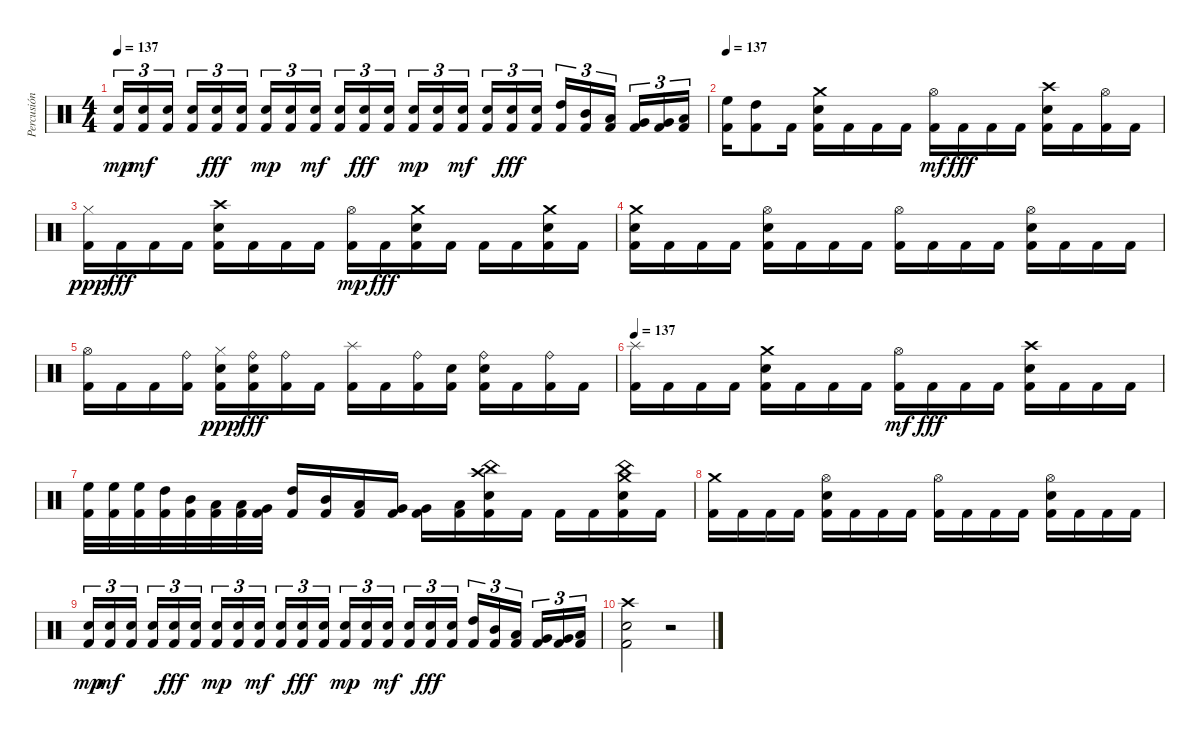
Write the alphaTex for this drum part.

\track ("Percusión" "Percusión") {instrument percussion}
\staff {score}
\articulation defaults
\ts (4 4)
\tempo 137
\clef neutral
\ks c
("Kick (hit) 2" "Electric Snare (hit)").16{tu (3 2) dy mp} ("Kick (hit) 2" "Electric Snare (hit)").16{tu (3 2) dy mf} ("Kick (hit) 2" "Electric Snare (hit)").16{tu (3 2)} ("Kick (hit) 2" "Electric Snare (hit)").16{tu (3 2)} ("Kick (hit) 2" "Electric Snare (hit)").16{tu (3 2) dy fff} ("Kick (hit) 2" "Electric Snare (hit)").16{tu (3 2)} ("Kick (hit) 2" "Electric Snare (hit)").16{tu (3 2) dy mp} ("Kick (hit) 2" "Electric Snare (hit)").16{tu (3 2)} ("Kick (hit) 2" "Electric Snare (hit)").16{tu (3 2) dy mf} ("Kick (hit) 2" "Electric Snare (hit)").16{tu (3 2)} ("Kick (hit) 2" "Electric Snare (hit)").16{tu (3 2) dy fff} ("Kick (hit) 2" "Electric Snare (hit)").16{tu (3 2)} ("Kick (hit) 2" "Electric Snare (hit)").16{tu (3 2) dy mp} ("Kick (hit) 2" "Electric Snare (hit)").16{tu (3 2)} ("Kick (hit) 2" "Electric Snare (hit)").16{tu (3 2) dy mf} ("Kick (hit) 2" "Electric Snare (hit)").16{tu (3 2)} ("Kick (hit) 2" "Electric Snare (hit)").16{tu (3 2) dy fff} ("Kick (hit) 2" "Electric Snare (hit)").16{tu (3 2)} ("Kick (hit) 2" "High Tom (hit)").16{tu (3 2)} ("Kick (hit) 2" "Mid Tom (hit)").16{tu (3 2)} ("Kick (hit) 2" "Low Tom (hit)").16{tu (3 2)} ("Kick (hit) 2" "Very Low Tom (hit)").16{tu (3 2)} ("Kick (hit) 2" "Very Low Tom (hit)").16{tu (3 2)} ("Kick (hit) 2" "Low Floor Tom (hit)").16{tu (3 2)} |
\tempo 137
("Kick (hit) 2" "High Floor Tom (hit)").16 ("Kick (hit) 2" "High Tom (hit)").8 "Kick (hit) 2".16 ("Kick (hit) 2" "Electric Snare (hit)" "Crash medium (hit)").16 "Kick (hit) 2".16 "Kick (hit) 2".16 "Kick (hit) 2".16 ("Kick (hit) 2" "Hi-Hat (open)").16{dy mf} "Kick (hit) 2".16{dy fff} "Kick (hit) 2".16 "Kick (hit) 2".16 ("Kick (hit) 2" "Electric Snare (hit)" "Crash high (hit)").16 "Kick (hit) 2".16 ("Kick (hit) 2" "Hi-Hat (open)").16 "Kick (hit) 2".16 |
("Kick (hit) 2" "Hi-Hat (closed)").16{dy ppp} "Kick (hit) 2".16{dy fff} "Kick (hit) 2".16 "Kick (hit) 2".16 ("Kick (hit) 2" "Electric Snare (hit)" "Crash high (hit)").16 "Kick (hit) 2".16 "Kick (hit) 2".16 "Kick (hit) 2".16 ("Kick (hit) 2" "Hi-Hat (open)").16{dy mp} "Kick (hit) 2".16{dy fff} ("Kick (hit) 2" "Electric Snare (hit)" "Crash medium (hit)").16 "Kick (hit) 2".16 "Kick (hit) 2".16 "Kick (hit) 2".16 ("Kick (hit) 2" "Electric Snare (hit)" "Crash medium (hit)").16 "Kick (hit) 2".16 |
("Kick (hit) 2" "Electric Snare (hit)" "Crash medium (hit)").16 "Kick (hit) 2".16 "Kick (hit) 2".16 "Kick (hit) 2".16 ("Kick (hit) 2" "Electric Snare (hit)" "Hi-Hat (open)").16 "Kick (hit) 2".16 "Kick (hit) 2".16 "Kick (hit) 2".16 ("Kick (hit) 2" "Hi-Hat (open)").16 "Kick (hit) 2".16 "Kick (hit) 2".16 "Kick (hit) 2".16 ("Kick (hit) 2" "Electric Snare (hit)" "Hi-Hat (open)").16 "Kick (hit) 2".16 "Kick (hit) 2".16 "Kick (hit) 2".16 |
("Kick (hit) 2" "Hi-Hat (open)").16 "Kick (hit) 2".16 "Kick (hit) 2".16 ("Kick (hit) 2" "Ride (bell)").16 ("Kick (hit) 2" "Electric Snare (hit)" "Hi-Hat (closed)").16{dy ppp} ("Kick (hit) 2" "Electric Snare (hit)" "Ride (bell)").16{dy fff} ("Kick (hit) 2" "Ride (bell)").16 "Kick (hit) 2".16 ("Kick (hit) 2" "Splash (hit)").16 "Kick (hit) 2".16 ("Kick (hit) 2" "Ride (bell)").16 ("Kick (hit) 2" "Electric Snare (hit)").16 ("Kick (hit) 2" "Electric Snare (hit)" "Ride (bell)").16 "Kick (hit) 2".16 ("Kick (hit) 2" "Ride (bell)").16 "Kick (hit) 2".16 |
\tempo 137
("Kick (hit) 2" "Splash (hit)").16 "Kick (hit) 2".16 "Kick (hit) 2".16 "Kick (hit) 2".16 ("Kick (hit) 2" "Electric Snare (hit)" "Crash medium (hit)").16 "Kick (hit) 2".16 "Kick (hit) 2".16 "Kick (hit) 2".16 ("Kick (hit) 2" "Hi-Hat (open)").16{dy mf} "Kick (hit) 2".16{dy fff} "Kick (hit) 2".16 "Kick (hit) 2".16 ("Kick (hit) 2" "Electric Snare (hit)" "Crash high (hit)").16 "Kick (hit) 2".16 "Kick (hit) 2".16 "Kick (hit) 2".16 |
("Kick (hit) 2" "High Floor Tom (hit)").32 ("Kick (hit) 2" "High Floor Tom (hit)").32 ("Kick (hit) 2" "High Floor Tom (hit)").32 ("Kick (hit) 2" "High Tom (hit)").32 ("Kick (hit) 2" "Mid Tom (hit)").32 ("Kick (hit) 2" "Low Tom (hit)").32 ("Kick (hit) 2" "Low Tom (hit)").32 ("Kick (hit) 2" "Very Low Tom (hit)").32 ("Kick (hit) 2" "High Tom (hit)").16 ("Kick (hit) 2" "Mid Tom (hit)").16 ("Kick (hit) 2" "Low Tom (hit)").16 ("Kick (hit) 2" "Very Low Tom (hit)").16 ("Kick (hit) 2" "Very Low Tom (hit)").16 ("Kick (hit) 2" "Low Floor Tom (hit)").16 ("Kick (hit) 2" "Electric Snare (hit)" "Crash high (hit)" "China (hit)").16 "Kick (hit) 2".16 "Kick (hit) 2".16 "Kick (hit) 2".16 ("Kick (hit) 2" "Electric Snare (hit)" "Crash medium (hit)" "China (hit)").16 "Kick (hit) 2".16 |
("Kick (hit) 2" "Crash medium (hit)").16 "Kick (hit) 2".16 "Kick (hit) 2".16 "Kick (hit) 2".16 ("Kick (hit) 2" "Electric Snare (hit)" "Hi-Hat (open)").16 "Kick (hit) 2".16 "Kick (hit) 2".16 "Kick (hit) 2".16 ("Kick (hit) 2" "Hi-Hat (open)").16 "Kick (hit) 2".16 "Kick (hit) 2".16 "Kick (hit) 2".16 ("Kick (hit) 2" "Electric Snare (hit)" "Hi-Hat (open)").16 "Kick (hit) 2".16 "Kick (hit) 2".16 "Kick (hit) 2".16 |
("Kick (hit) 2" "Electric Snare (hit)").16{tu (3 2) dy mp} ("Kick (hit) 2" "Electric Snare (hit)").16{tu (3 2) dy mf} ("Kick (hit) 2" "Electric Snare (hit)").16{tu (3 2)} ("Kick (hit) 2" "Electric Snare (hit)").16{tu (3 2)} ("Kick (hit) 2" "Electric Snare (hit)").16{tu (3 2) dy fff} ("Kick (hit) 2" "Electric Snare (hit)").16{tu (3 2)} ("Kick (hit) 2" "Electric Snare (hit)").16{tu (3 2) dy mp} ("Kick (hit) 2" "Electric Snare (hit)").16{tu (3 2)} ("Kick (hit) 2" "Electric Snare (hit)").16{tu (3 2) dy mf} ("Kick (hit) 2" "Electric Snare (hit)").16{tu (3 2)} ("Kick (hit) 2" "Electric Snare (hit)").16{tu (3 2) dy fff} ("Kick (hit) 2" "Electric Snare (hit)").16{tu (3 2)} ("Kick (hit) 2" "Electric Snare (hit)").16{tu (3 2) dy mp} ("Kick (hit) 2" "Electric Snare (hit)").16{tu (3 2)} ("Kick (hit) 2" "Electric Snare (hit)").16{tu (3 2) dy mf} ("Kick (hit) 2" "Electric Snare (hit)").16{tu (3 2)} ("Kick (hit) 2" "Electric Snare (hit)").16{tu (3 2) dy fff} ("Kick (hit) 2" "Electric Snare (hit)").16{tu (3 2)} ("Kick (hit) 2" "High Tom (hit)").16{tu (3 2)} ("Kick (hit) 2" "Mid Tom (hit)").16{tu (3 2)} ("Kick (hit) 2" "Low Tom (hit)").16{tu (3 2)} ("Kick (hit) 2" "Very Low Tom (hit)").16{tu (3 2)} ("Kick (hit) 2" "Very Low Tom (hit)").16{tu (3 2)} ("Kick (hit) 2" "Low Floor Tom (hit)").16{tu (3 2)} |
("Kick (hit) 2" "Electric Snare (hit)" "Crash high (hit)").2 r.2
